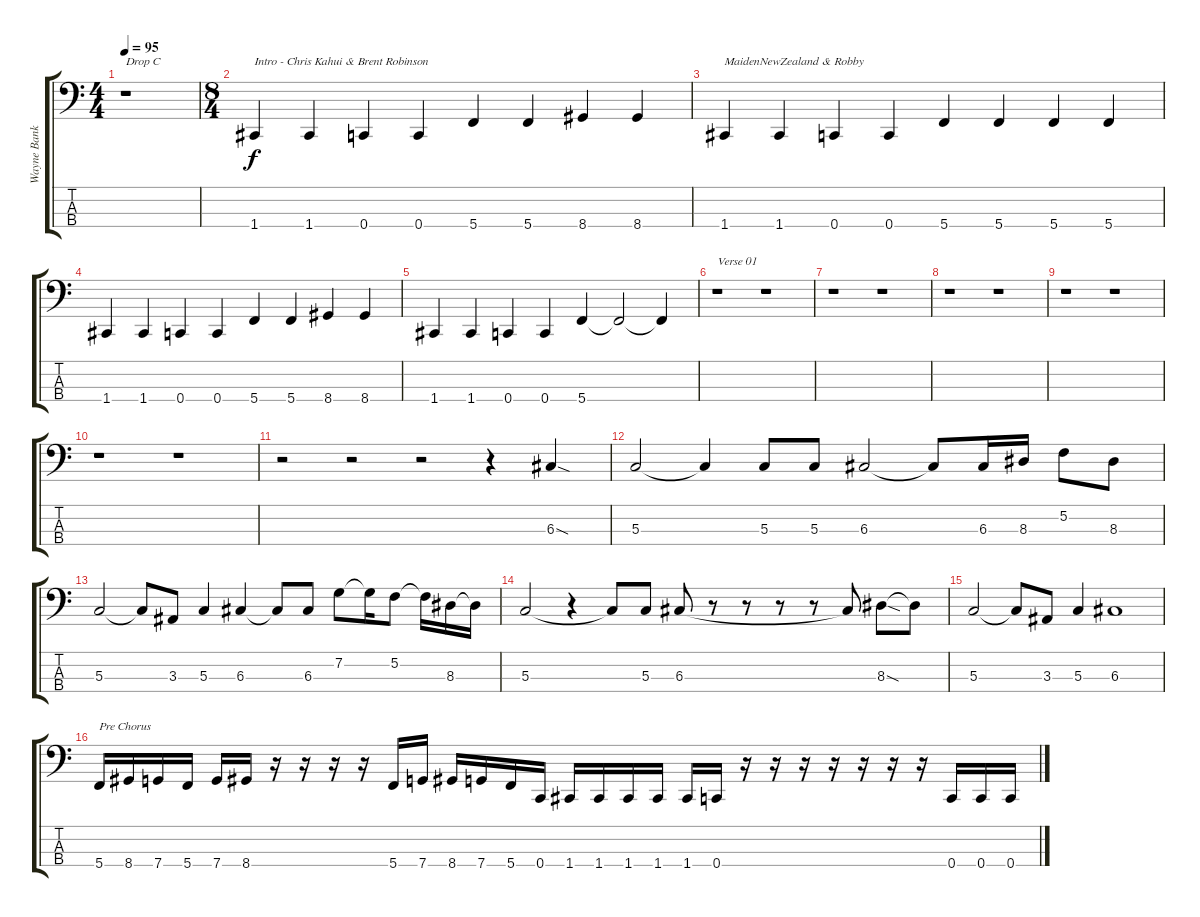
\track ("Wayne Banks" "Wayne Bank") {instrument electricbassfinger}
\staff {score tabs}
\tuning (F2 C2 G1 C1) {hide}
\ts (4 4)
\tempo 95
\clef f4
\ks c
r.1{txt "Drop C" dy f instrument electricbassfinger} |
\ts (8 4)
1.4.4{txt "Intro - Chris Kahui & Brent Robinson"} 1.4.4 0.4.4 0.4.4 5.4.4 5.4.4 8.4.4 8.4.4 |
1.4.4{txt "MaidenNewZealand & Robby"} 1.4.4 0.4.4 0.4.4 5.4.4 5.4.4 5.4.4 5.4.4 |
1.4.4 1.4.4 0.4.4 0.4.4 5.4.4 5.4.4 8.4.4 8.4.4 |
1.4.4 1.4.4 0.4.4 0.4.4 5.4.4 5.4{t}.2 5.4{t}.4 |
r.1{txt "Verse 01"} r.1 |
r.1 r.1 |
r.1 r.1 |
r.1 r.1 |
r.1 r.1 |
r.2 r.2 r.2 r.4 6.3{sod}.4 |
5.3.2 5.3{t}.4 5.3.8 5.3.8 6.3.2 6.3{t}.8 6.3.16 8.3.16 5.2.8 8.3.8 |
5.3.2 5.3{t}.8 3.3.8 5.3.4 6.3.4 6.3{t}.8 6.3.8 7.2.8 7.2{t}.16 5.2.8 5.2{t}.16 8.3.16 8.3{t}.16 |
5.3.2 r.4 5.3{t}.8 5.3.8 6.3.8 r.8 r.8 r.8 r.8 6.3{t}.8 8.3{sod}.8 8.3{t}.8 |
5.3.2 5.3{t}.8 3.3.8 5.3.4 6.3.1 |
5.4.16{txt "Pre Chorus"} 8.4.16 7.4.16 5.4.16 7.4.16 8.4.16 r.16 r.16 r.16 r.16 5.4.16 7.4.16 8.4.16 7.4.16 5.4.16 0.4.16 1.4.16 1.4.16 1.4.16 1.4.16 1.4.16 0.4.16 r.16 r.16 r.16 r.16 r.16 r.16 r.16 0.4.16 0.4.16 0.4.16
